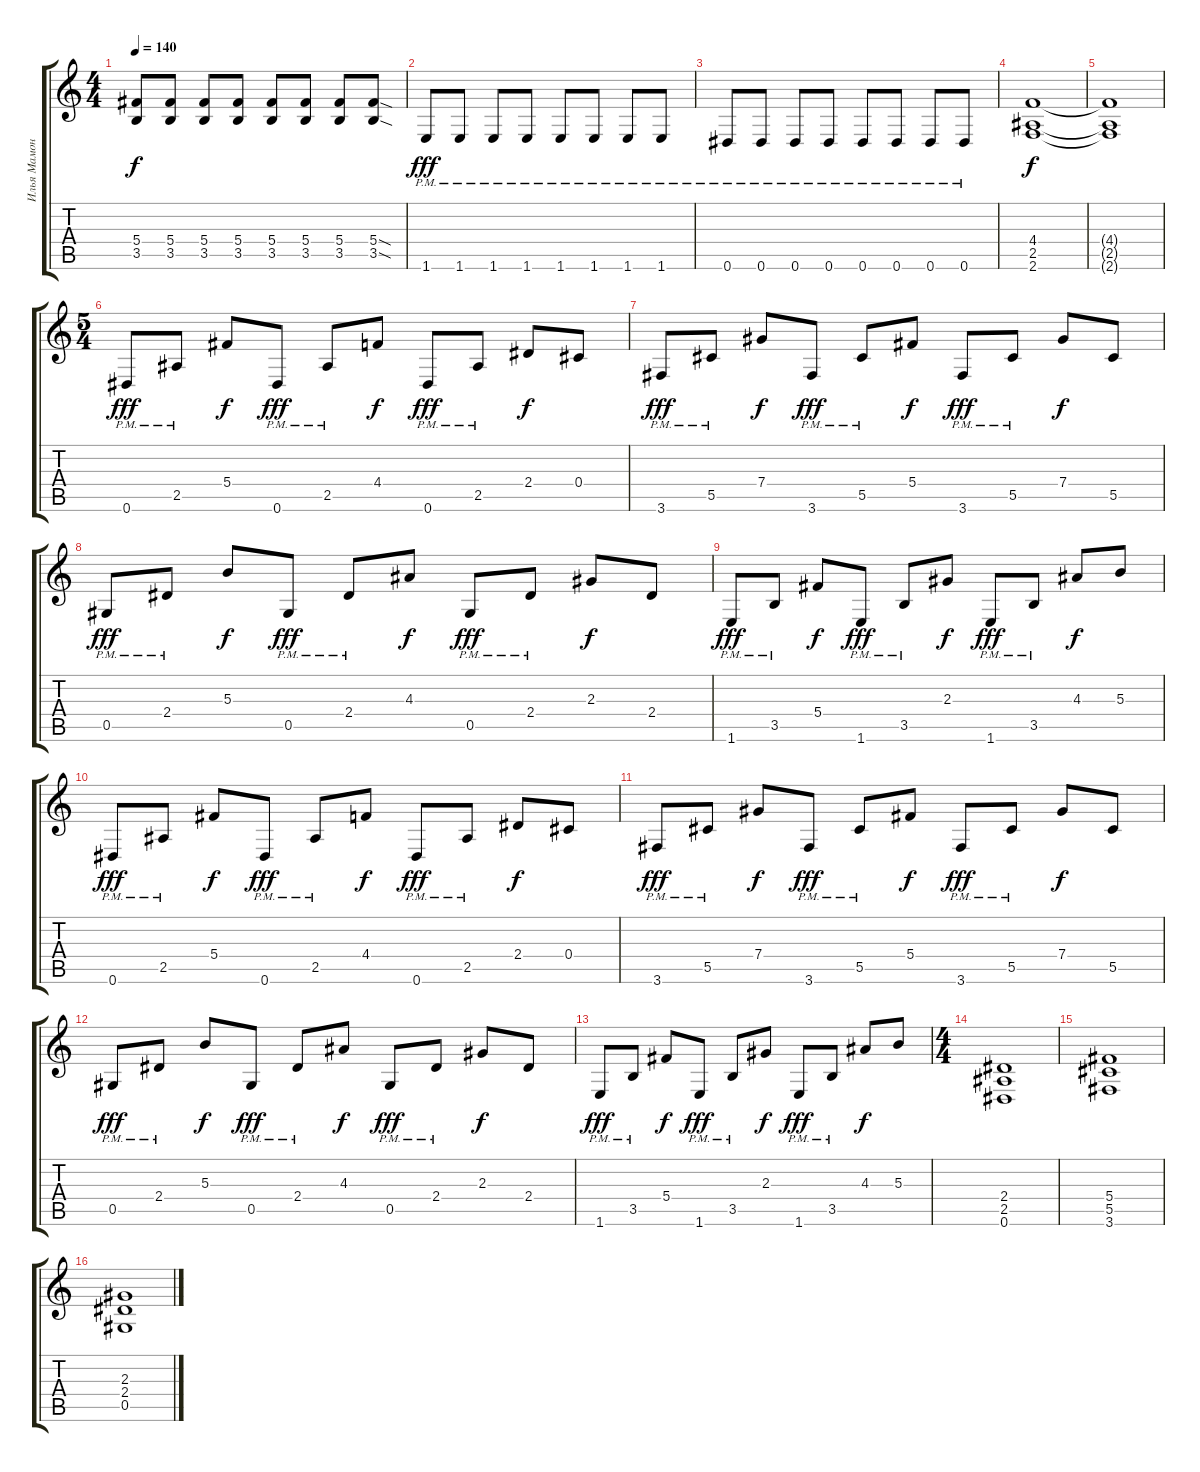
\track ("Илья Мамонтов" "Илья Мамон") {instrument distortionguitar}
\staff {score tabs}
\tuning (Eb4 Bb3 Gb3 Db3 Ab2 Eb2) {hide}
\ts (4 4)
\tempo 140
\clef g2
\ks c
(5.4 3.5).8{dy f} (5.4 3.5).8 (5.4 3.5).8 (5.4 3.5).8 (5.4 3.5).8 (5.4 3.5).8 (5.4 3.5).8 (5.4{sod} 3.5{sod}).8 |
1.6{pm}.8{dy fff} 1.6{pm}.8 1.6{pm}.8 1.6{pm}.8 1.6{pm}.8 1.6{pm}.8 1.6{pm}.8 1.6{pm}.8 |
0.6{pm}.8 0.6{pm}.8 0.6{pm}.8 0.6{pm}.8 0.6{pm}.8 0.6{pm}.8 0.6{pm}.8 0.6{pm}.8 |
(4.4 2.5 2.6).1{dy f} |
(4.4{t} 2.5{t} 2.6{t}).1 |
\ts (5 4)
0.6{pm}.8{dy fff balance 8} 2.5{pm}.8 5.4.8{dy f} 0.6{pm}.8{dy fff} 2.5{pm}.8 4.4.8{dy f} 0.6{pm}.8{dy fff} 2.5{pm}.8 2.4.8{dy f} 0.4.8 |
3.6{pm}.8{dy fff} 5.5{pm}.8 7.4.8{dy f} 3.6{pm}.8{dy fff} 5.5{pm}.8 5.4.8{dy f} 3.6{pm}.8{dy fff} 5.5{pm}.8 7.4.8{dy f} 5.5.8 |
0.5{pm}.8{dy fff} 2.4{pm}.8 5.3.8{dy f} 0.5{pm}.8{dy fff} 2.4{pm}.8 4.3.8{dy f} 0.5{pm}.8{dy fff} 2.4{pm}.8 2.3.8{dy f} 2.4.8 |
1.6{pm}.8{dy fff} 3.5{pm}.8 5.4.8{dy f} 1.6{pm}.8{dy fff} 3.5{pm}.8 2.3.8{dy f} 1.6{pm}.8{dy fff} 3.5{pm}.8 4.3.8{dy f} 5.3.8 |
0.6{pm}.8{dy fff} 2.5{pm}.8 5.4.8{dy f} 0.6{pm}.8{dy fff} 2.5{pm}.8 4.4.8{dy f} 0.6{pm}.8{dy fff} 2.5{pm}.8 2.4.8{dy f} 0.4.8 |
3.6{pm}.8{dy fff} 5.5{pm}.8 7.4.8{dy f} 3.6{pm}.8{dy fff} 5.5{pm}.8 5.4.8{dy f} 3.6{pm}.8{dy fff} 5.5{pm}.8 7.4.8{dy f} 5.5.8 |
0.5{pm}.8{dy fff} 2.4{pm}.8 5.3.8{dy f} 0.5{pm}.8{dy fff} 2.4{pm}.8 4.3.8{dy f} 0.5{pm}.8{dy fff} 2.4{pm}.8 2.3.8{dy f} 2.4.8 |
1.6{pm}.8{dy fff} 3.5{pm}.8 5.4.8{dy f} 1.6{pm}.8{dy fff} 3.5{pm}.8 2.3.8{dy f} 1.6{pm}.8{dy fff} 3.5{pm}.8 4.3.8{dy f} 5.3.8 |
\ts (4 4)
(2.4 2.5 0.6).1 |
(5.4 5.5 3.6).1 |
(2.3 2.4 0.5).1
